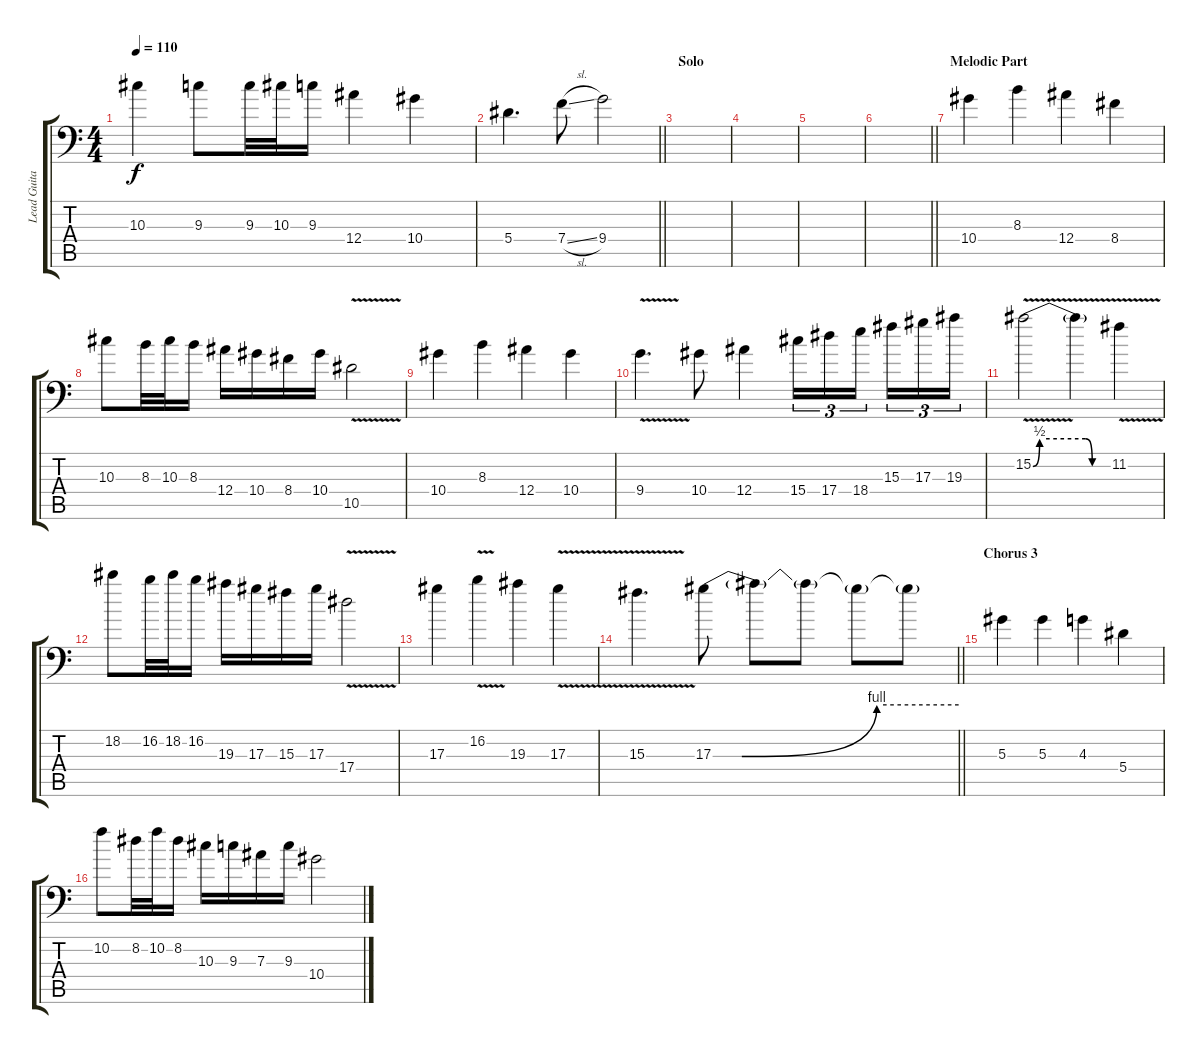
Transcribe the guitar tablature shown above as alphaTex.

\track ("Lead Guitar 2" "Lead Guita") {instrument distortionguitar}
\staff {score tabs}
\tuning (C4 G3 Eb3 Bb2 F2 Bb1) {hide}
\ts (4 4)
\tempo 110
\clef f4
\ks c
10.3.4{dy f beam merge} 9.3.8 9.3.32 10.3.32{beam merge} 9.3.16 12.4.4{beam merge} 10.4.4 |
\barLineRight lightlight
5.4.4{d} 7.4{sl}.8 9.4.2 |
\section ("" "Solo")
|
|
|
\barLineRight lightlight
|
\section ("" "Melodic Part")
10.4.4{volume 13} 8.3.4{beam merge} 12.4.4 8.4.4 |
10.3.8{beam merge} 8.3.32 10.3.32 8.3.16 12.4.16 10.4.16 8.4.16 10.4.16 10.5{v}.2 |
10.4.4 8.3.4 12.4.4 10.4.4 |
9.4{v}.4{d} 10.4.8 12.4.4 15.4.16{tu (3 2)} 17.4.16{tu (3 2)} 18.4.16{tu (3 2) beam splitsecondary} 15.3.16{tu (3 2)} 17.3.16{tu (3 2)} 19.3.16{tu (3 2)} |
15.2{be (custom 0 0 5 2 40 2 45 0 60 0) v}.2{beam merge} 15.2{t}.4 11.2{v}.4 |
18.2.8 16.2.32{beam merge} 18.2.32 16.2.16 19.3.16 17.3.16 15.3.16 17.3.16 17.4{v}.2 |
17.3.4{beam merge} 16.2{v}.4 19.3.4 17.3{v}.4 |
\barLineRight lightlight
15.3{v}.4{d} 17.3{be (custom 0 0 7 0 40 4 60 4)}.8 17.3{t}.8 17.3{t}.8 17.3{t}.8 17.3{t}.8 |
\section ("" "Chorus 3")
5.3.4{volume 10} 5.3.4 4.3.4{beam merge} 5.4.4 |
10.2.8 8.2.32 10.2.32 8.2.16 10.3.16{beam merge} 9.3.16{beam merge} 7.3.16 9.3.16 10.4.2
